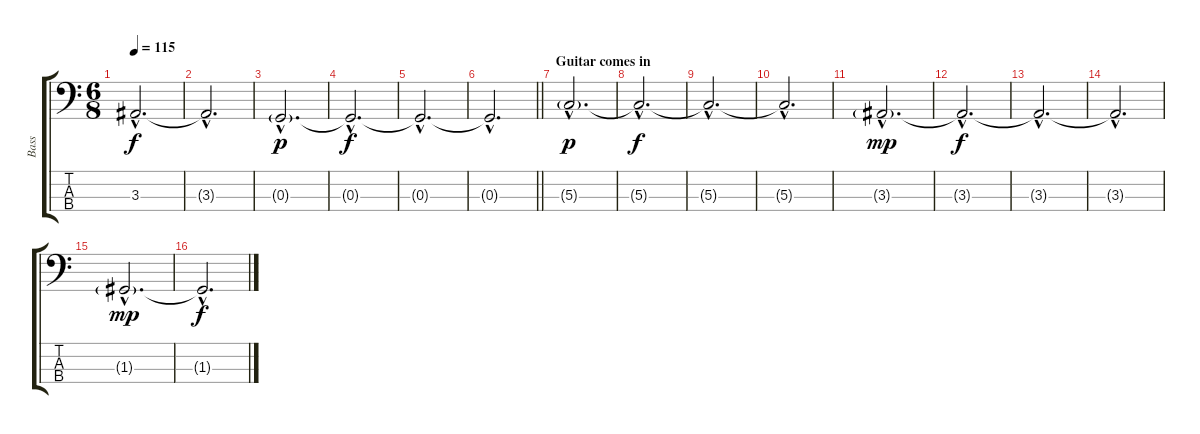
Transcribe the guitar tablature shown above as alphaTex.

\track ("Bass" "Bass") {instrument electricbassfinger}
\staff {score tabs}
\tuning (F2 C2 G1 C1) {hide}
\ts (6 8)
\tempo 115
\clef f4
\ks c
3.3{hac t}.2{d dy f} |
3.3{hac t}.2{d} |
0.3{g hac}.2{d dy p} |
0.3{hac t}.2{d dy f} |
0.3{hac t}.2{d} |
\barLineRight lightlight
0.3{hac t}.2{d} |
\section ("" "Guitar comes in")
5.3{g hac}.2{d dy p} |
5.3{hac t}.2{d dy f} |
5.3{hac t}.2{d} |
5.3{hac t}.2{d} |
3.3{g hac}.2{d dy mp} |
3.3{hac t}.2{d dy f} |
3.3{hac t}.2{d} |
3.3{hac t}.2{d} |
1.3{g hac}.2{d dy mp} |
1.3{hac t}.2{d dy f}
